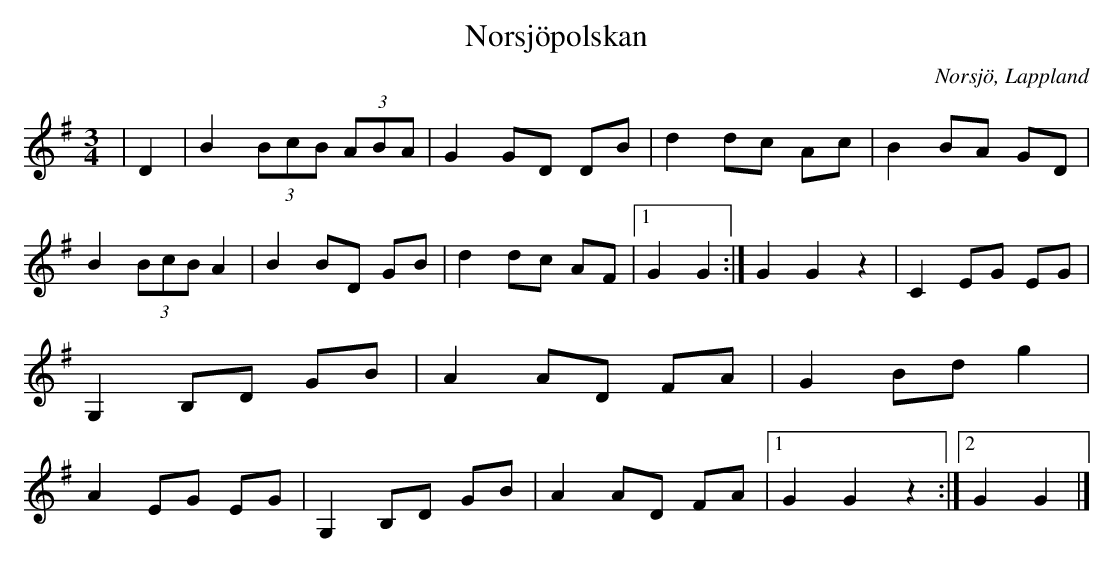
X:1
T:Norsjöpolskan
O:Norsjö, Lappland
M:3/4
L:1/8
K:G
| D2| B2 (3BcB (3ABA | G2 GD DB | d2 dc Ac | B2 BA GD | B2 (3BcB A2 | B2 BD GB | d2 dc AF |1 G2 G2 :| G2 G2 z2 | C2 EG EG | G,2 B,D GB | A2 AD FA | G2 Bd g2 | A2 EG EG | G,2 B,D GB |A2 AD FA |1 G2 G2 z2 :|2 G2 G2 |]
